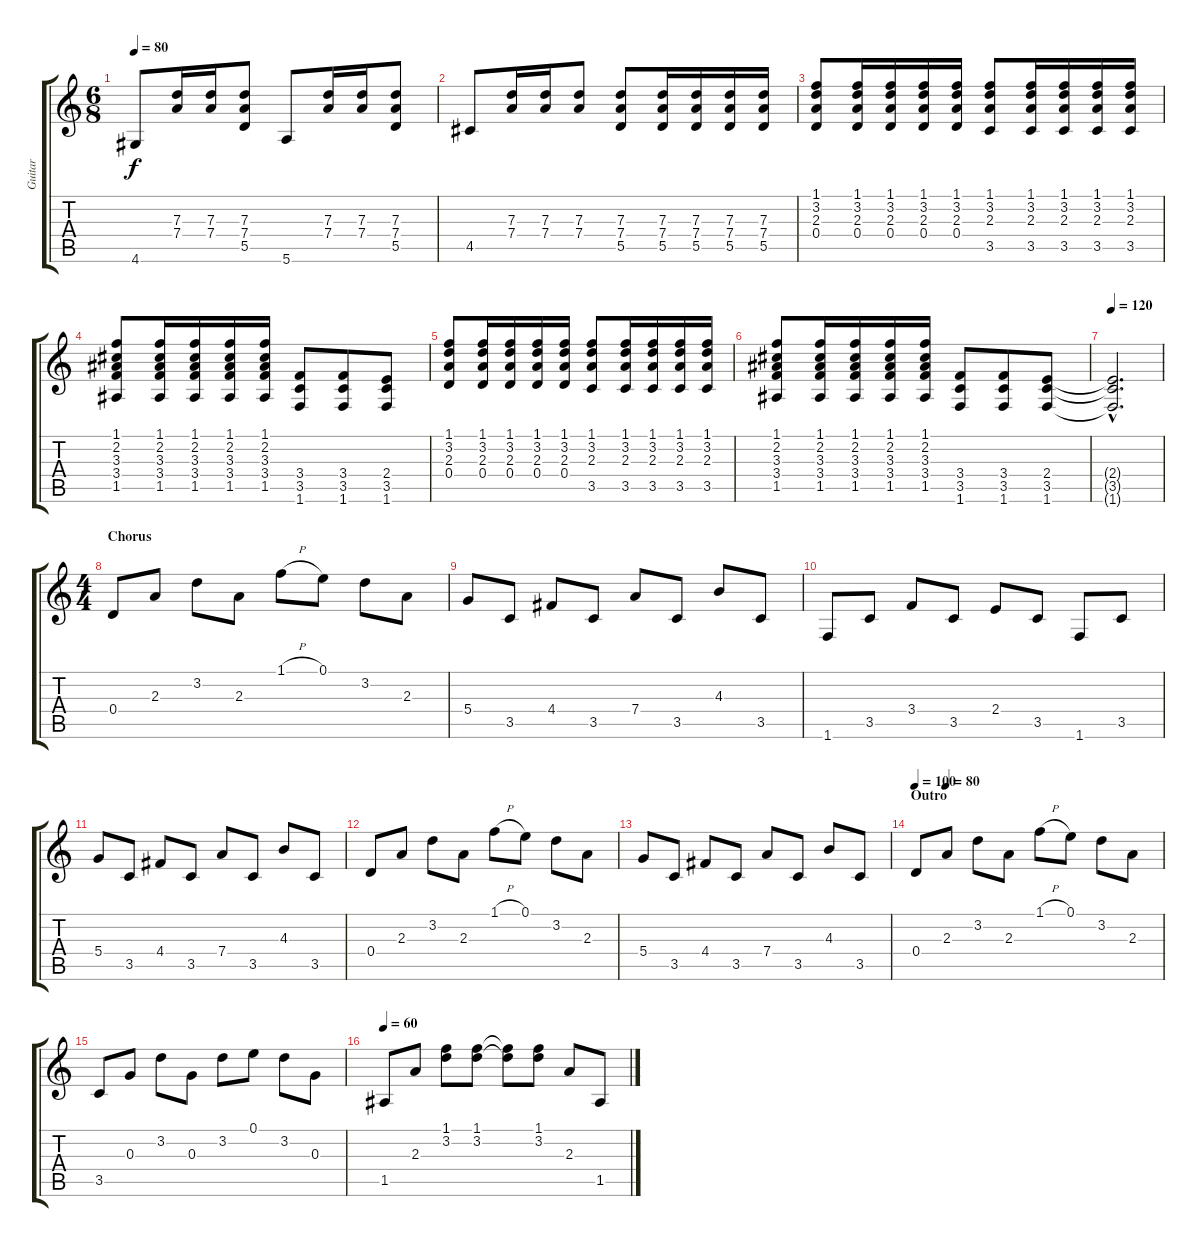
\track ("Guitar" "Guitar") {instrument acousticguitarnylon}
\staff {score tabs}
\tuning (E4 B3 G3 D3 A2 E2) {hide}
\ts (6 8)
\tempo 80
\clef g2
\ks c
4.6.8{dy f} (7.3 7.4).16 (7.3 7.4).16 (7.3 7.4 5.5).8 5.6.8 (7.3 7.4).16 (7.3 7.4).16 (7.3 7.4 5.5).8 |
4.5.8 (7.3 7.4).16 (7.3 7.4).16 (7.3 7.4).8 (7.3 7.4 5.5).8 (7.3 7.4 5.5).16 (7.3 7.4 5.5).16 (7.3 7.4 5.5).16 (7.3 7.4 5.5).16 |
(1.1 3.2 2.3 0.4).8 (1.1 3.2 2.3 0.4).16 (1.1 3.2 2.3 0.4).16 (1.1 3.2 2.3 0.4).16 (1.1 3.2 2.3 0.4).16 (1.1 3.2 2.3 3.5).8 (1.1 3.2 2.3 3.5).16 (1.1 3.2 2.3 3.5).16 (1.1 3.2 2.3 3.5).16 (1.1 3.2 2.3 3.5).16 |
(1.1 2.2 3.3 3.4 1.5).8 (1.1 2.2 3.3 3.4 1.5).16 (1.1 2.2 3.3 3.4 1.5).16 (1.1 2.2 3.3 3.4 1.5).16 (1.1 2.2 3.3 3.4 1.5).16 (3.4 3.5 1.6).8 (3.4 3.5 1.6).8 (2.4 3.5 1.6).8 |
(1.1 3.2 2.3 0.4).8 (1.1 3.2 2.3 0.4).16 (1.1 3.2 2.3 0.4).16 (1.1 3.2 2.3 0.4).16 (1.1 3.2 2.3 0.4).16 (1.1 3.2 2.3 3.5).8 (1.1 3.2 2.3 3.5).16 (1.1 3.2 2.3 3.5).16 (1.1 3.2 2.3 3.5).16 (1.1 3.2 2.3 3.5).16 |
(1.1 2.2 3.3 3.4 1.5).8 (1.1 2.2 3.3 3.4 1.5).16 (1.1 2.2 3.3 3.4 1.5).16 (1.1 2.2 3.3 3.4 1.5).16 (1.1 2.2 3.3 3.4 1.5).16 (3.4 3.5 1.6).8 (3.4 3.5 1.6).8 (2.4 3.5 1.6).8 |
\tempo 120
(2.4{hac t} 3.5{hac t} 1.6{hac t}).2{d} |
\ts (4 4)
\section ("" "Chorus")
0.4.8 2.3.8 3.2.8 2.3.8 1.1{h}.8 0.1.8 3.2.8 2.3.8 |
5.4.8 3.5.8 4.4.8 3.5.8 7.4.8 3.5.8 4.3.8 3.5.8 |
1.6.8 3.5.8 3.4.8 3.5.8 2.4.8 3.5.8 1.6.8 3.5.8 |
5.4.8 3.5.8 4.4.8 3.5.8 7.4.8 3.5.8 4.3.8 3.5.8 |
0.4.8 2.3.8 3.2.8 2.3.8 1.1{h}.8 0.1.8 3.2.8 2.3.8 |
5.4.8 3.5.8 4.4.8 3.5.8 7.4.8 3.5.8 4.3.8 3.5.8 |
\section ("" "Outro")
\tempo 100
\tempo (80 0.125)
0.4.8 2.3.8 3.2.8 2.3.8 1.1{h}.8 0.1.8 3.2.8 2.3.8 |
3.5.8 0.3.8 3.2.8 0.3.8 3.2.8 0.1.8 3.2.8 0.3.8 |
\tempo 60
1.5.8 2.3.8 (1.1 3.2).8 (1.1 3.2).8 (1.1{t} 3.2{t}).8 (1.1 3.2).8 2.3.8 1.5.8
